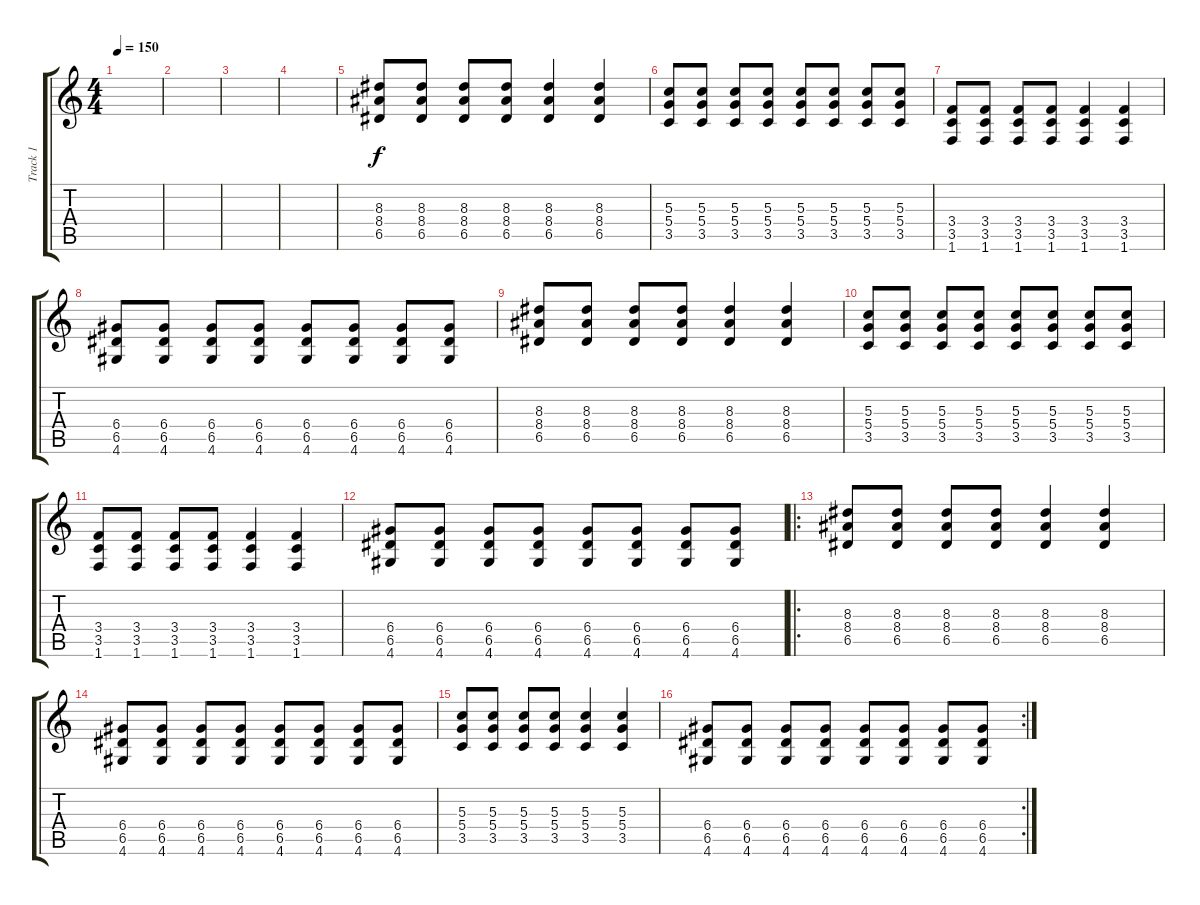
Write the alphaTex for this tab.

\track ("Track 1" "Track 1") {instrument overdrivenguitar}
\staff {score tabs}
\tuning (E4 B3 G3 D3 A2 E2) {hide}
\ts (4 4)
\tempo 150
\clef g2
\ks c
|
|
|
|
(8.3 8.4 6.5).8 (8.3 8.4 6.5).8 (8.3 8.4 6.5).8 (8.3 8.4 6.5).8 (8.3 8.4 6.5).4 (8.3 8.4 6.5).4 |
(5.3 5.4 3.5).8 (5.3 5.4 3.5).8 (5.3 5.4 3.5).8 (5.3 5.4 3.5).8 (5.3 5.4 3.5).8 (5.3 5.4 3.5).8 (5.3 5.4 3.5).8 (5.3 5.4 3.5).8 |
(3.4 3.5 1.6).8 (3.4 3.5 1.6).8 (3.4 3.5 1.6).8 (3.4 3.5 1.6).8 (3.4 3.5 1.6).4 (3.4 3.5 1.6).4 |
(6.4 6.5 4.6).8 (6.4 6.5 4.6).8 (6.4 6.5 4.6).8 (6.4 6.5 4.6).8 (6.4 6.5 4.6).8 (6.4 6.5 4.6).8 (6.4 6.5 4.6).8 (6.4 6.5 4.6).8 |
(8.3 8.4 6.5).8 (8.3 8.4 6.5).8 (8.3 8.4 6.5).8 (8.3 8.4 6.5).8 (8.3 8.4 6.5).4 (8.3 8.4 6.5).4 |
(5.3 5.4 3.5).8 (5.3 5.4 3.5).8 (5.3 5.4 3.5).8 (5.3 5.4 3.5).8 (5.3 5.4 3.5).8 (5.3 5.4 3.5).8 (5.3 5.4 3.5).8 (5.3 5.4 3.5).8 |
(3.4 3.5 1.6).8 (3.4 3.5 1.6).8 (3.4 3.5 1.6).8 (3.4 3.5 1.6).8 (3.4 3.5 1.6).4 (3.4 3.5 1.6).4 |
(6.4 6.5 4.6).8 (6.4 6.5 4.6).8 (6.4 6.5 4.6).8 (6.4 6.5 4.6).8 (6.4 6.5 4.6).8 (6.4 6.5 4.6).8 (6.4 6.5 4.6).8 (6.4 6.5 4.6).8 |
\ro
(8.3 8.4 6.5).8 (8.3 8.4 6.5).8 (8.3 8.4 6.5).8 (8.3 8.4 6.5).8 (8.3 8.4 6.5).4 (8.3 8.4 6.5).4 |
(6.4 6.5 4.6).8 (6.4 6.5 4.6).8 (6.4 6.5 4.6).8 (6.4 6.5 4.6).8 (6.4 6.5 4.6).8 (6.4 6.5 4.6).8 (6.4 6.5 4.6).8 (6.4 6.5 4.6).8 |
(5.3 5.4 3.5).8 (5.3 5.4 3.5).8 (5.3 5.4 3.5).8 (5.3 5.4 3.5).8 (5.3 5.4 3.5).4 (5.3 5.4 3.5).4 |
\rc 2
(6.4 6.5 4.6).8 (6.4 6.5 4.6).8 (6.4 6.5 4.6).8 (6.4 6.5 4.6).8 (6.4 6.5 4.6).8 (6.4 6.5 4.6).8 (6.4 6.5 4.6).8 (6.4 6.5 4.6).8
